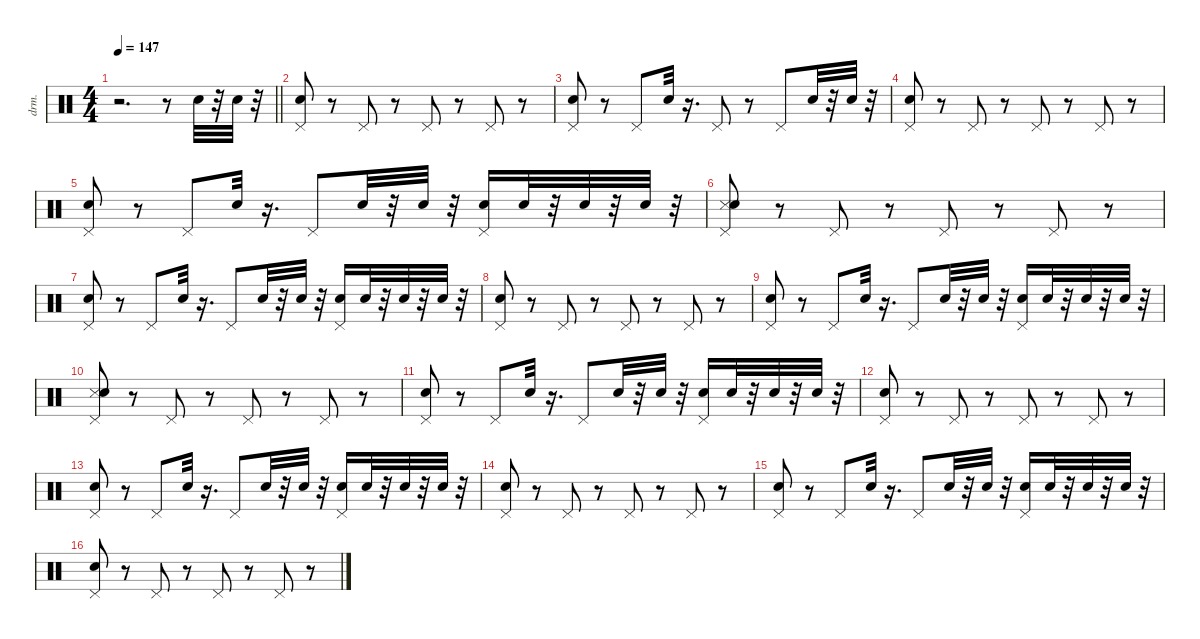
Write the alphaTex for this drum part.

\defaultSystemsLayout 4
\hideDynamics
\bracketExtendMode nobrackets
\otherSystemsTrackNameOrientation horizontal
\track ("Drums" "drm.") {instrument percussion}
\staff {score}
\articulation defaults
\ts (4 4)
\ac
\tempo 147
\clef neutral
\barLineRight lightlight
\ks c
r.2{d dy mf beam Down} r.8{beam Down} "Snare (hit) 2".32{beam Down} r.32{beam Down} "Snare (hit) 2".32{beam Down} r.32{beam Down} |
("Pedal Hi-Hat (hit)" "Snare (hit) 2").8{dy f beam Up} r.8{beam Up} "Pedal Hi-Hat (hit)".8{beam Up} r.8{beam Up} "Pedal Hi-Hat (hit)".8{beam Up} r.8{beam Up} "Pedal Hi-Hat (hit)".8{beam Up} r.8{beam Up} |
("Pedal Hi-Hat (hit)" "Snare (hit) 2").8{beam Up} r.8{beam Up} "Pedal Hi-Hat (hit)".8{beam Up} "Snare (hit) 2".32{dy mf beam Up} r.16{d beam Up} "Pedal Hi-Hat (hit)".8{dy f beam Up} r.8{beam Up} "Pedal Hi-Hat (hit)".8{beam Up} "Snare (hit) 2".32{dy mf beam Up} r.32{beam Up} "Snare (hit) 2".32{beam Up} r.32{beam Up} |
("Pedal Hi-Hat (hit)" "Snare (hit) 2").8{dy f beam Up} r.8{beam Up} "Pedal Hi-Hat (hit)".8{beam Up} r.8{beam Up} "Pedal Hi-Hat (hit)".8{beam Up} r.8{beam Up} "Pedal Hi-Hat (hit)".8{beam Up} r.8{beam Up} |
("Pedal Hi-Hat (hit)" "Snare (hit) 2").8{beam Up} r.8{beam Up} "Pedal Hi-Hat (hit)".8{beam Up} "Snare (hit) 2".32{dy mf beam Up} r.16{d beam Up} "Pedal Hi-Hat (hit)".8{dy f beam Up} "Snare (hit) 2".32{dy p beam Up} r.32{beam Up} "Snare (hit) 2".32{dy mp beam Up} r.32{beam Up} ("Pedal Hi-Hat (hit)" "Snare (hit) 2").16{dy f beam Up} "Snare (hit) 2".32{dy mf beam Up} r.32{beam Up} "Snare (hit) 2".32{dy f beam Up} r.32{beam Up} "Snare (hit) 2".32{dy ff beam Up} r.32{beam Up} |
("Pedal Hi-Hat (hit)" "Snare (side stick) 3" "Snare (hit) 2").8{dy f beam Up} r.8{beam Up} "Pedal Hi-Hat (hit)".8{beam Up} r.8{beam Up} "Pedal Hi-Hat (hit)".8{beam Up} r.8{beam Up} "Pedal Hi-Hat (hit)".8{beam Up} r.8{beam Up} |
("Pedal Hi-Hat (hit)" "Snare (hit) 2").8{beam Up} r.8{beam Up} "Pedal Hi-Hat (hit)".8{beam Up} "Snare (hit) 2".32{dy mf beam Up} r.16{d beam Up} "Pedal Hi-Hat (hit)".8{dy f beam Up} "Snare (hit) 2".32{dy p beam Up} r.32{beam Up} "Snare (hit) 2".32{dy mp beam Up} r.32{beam Up} ("Pedal Hi-Hat (hit)" "Snare (hit) 2").16{dy f beam Up} "Snare (hit) 2".32{dy mf beam Up} r.32{beam Up} "Snare (hit) 2".32{dy f beam Up} r.32{beam Up} "Snare (hit) 2".32{dy ff beam Up} r.32{beam Up} |
("Pedal Hi-Hat (hit)" "Snare (hit) 2").8{dy f beam Up} r.8{beam Up} "Pedal Hi-Hat (hit)".8{beam Up} r.8{beam Up} "Pedal Hi-Hat (hit)".8{beam Up} r.8{beam Up} "Pedal Hi-Hat (hit)".8{beam Up} r.8{beam Up} |
("Pedal Hi-Hat (hit)" "Snare (hit) 2").8{beam Up} r.8{beam Up} "Pedal Hi-Hat (hit)".8{beam Up} "Snare (hit) 2".32{dy mf beam Up} r.16{d beam Up} "Pedal Hi-Hat (hit)".8{dy f beam Up} "Snare (hit) 2".32{dy p beam Up} r.32{beam Up} "Snare (hit) 2".32{dy mp beam Up} r.32{beam Up} ("Pedal Hi-Hat (hit)" "Snare (hit) 2").16{dy f beam Up} "Snare (hit) 2".32{dy mf beam Up} r.32{beam Up} "Snare (hit) 2".32{dy f beam Up} r.32{beam Up} "Snare (hit) 2".32{dy ff beam Up} r.32{beam Up} |
("Pedal Hi-Hat (hit)" "Snare (side stick) 3" "Snare (hit) 2").8{dy f beam Up} r.8{beam Up} "Pedal Hi-Hat (hit)".8{beam Up} r.8{beam Up} "Pedal Hi-Hat (hit)".8{beam Up} r.8{beam Up} "Pedal Hi-Hat (hit)".8{beam Up} r.8{beam Up} |
("Pedal Hi-Hat (hit)" "Snare (hit) 2").8{beam Up} r.8{beam Up} "Pedal Hi-Hat (hit)".8{beam Up} "Snare (hit) 2".32{dy mf beam Up} r.16{d beam Up} "Pedal Hi-Hat (hit)".8{dy f beam Up} "Snare (hit) 2".32{dy p beam Up} r.32{beam Up} "Snare (hit) 2".32{dy mp beam Up} r.32{beam Up} ("Pedal Hi-Hat (hit)" "Snare (hit) 2").16{dy f beam Up} "Snare (hit) 2".32{dy mf beam Up} r.32{beam Up} "Snare (hit) 2".32{dy f beam Up} r.32{beam Up} "Snare (hit) 2".32{dy ff beam Up} r.32{beam Up} |
("Pedal Hi-Hat (hit)" "Snare (hit) 2").8{dy f beam Up} r.8{beam Up} "Pedal Hi-Hat (hit)".8{beam Up} r.8{beam Up} "Pedal Hi-Hat (hit)".8{beam Up} r.8{beam Up} "Pedal Hi-Hat (hit)".8{beam Up} r.8{beam Up} |
("Pedal Hi-Hat (hit)" "Snare (hit) 2").8{beam Up} r.8{beam Up} "Pedal Hi-Hat (hit)".8{beam Up} "Snare (hit) 2".32{dy mf beam Up} r.16{d beam Up} "Pedal Hi-Hat (hit)".8{dy f beam Up} "Snare (hit) 2".32{dy p beam Up} r.32{beam Up} "Snare (hit) 2".32{dy mp beam Up} r.32{beam Up} ("Pedal Hi-Hat (hit)" "Snare (hit) 2").16{dy f beam Up} "Snare (hit) 2".32{dy mf beam Up} r.32{beam Up} "Snare (hit) 2".32{dy f beam Up} r.32{beam Up} "Snare (hit) 2".32{dy ff beam Up} r.32{beam Up} |
("Pedal Hi-Hat (hit)" "Snare (hit) 2").8{dy f beam Up} r.8{beam Up} "Pedal Hi-Hat (hit)".8{beam Up} r.8{beam Up} "Pedal Hi-Hat (hit)".8{beam Up} r.8{beam Up} "Pedal Hi-Hat (hit)".8{beam Up} r.8{beam Up} |
("Pedal Hi-Hat (hit)" "Snare (hit) 2").8{beam Up} r.8{beam Up} "Pedal Hi-Hat (hit)".8{beam Up} "Snare (hit) 2".32{dy mf beam Up} r.16{d beam Up} "Pedal Hi-Hat (hit)".8{dy f beam Up} "Snare (hit) 2".32{dy p beam Up} r.32{beam Up} "Snare (hit) 2".32{dy mp beam Up} r.32{beam Up} ("Pedal Hi-Hat (hit)" "Snare (hit) 2").16{dy f beam Up} "Snare (hit) 2".32{dy mf beam Up} r.32{beam Up} "Snare (hit) 2".32{dy f beam Up} r.32{beam Up} "Snare (hit) 2".32{dy ff beam Up} r.32{beam Up} |
("Pedal Hi-Hat (hit)" "Snare (hit) 2").8{dy f beam Up} r.8{beam Up} "Pedal Hi-Hat (hit)".8{beam Up} r.8{beam Up} "Pedal Hi-Hat (hit)".8{beam Up} r.8{beam Up} "Pedal Hi-Hat (hit)".8{beam Up} r.8{beam Up}
